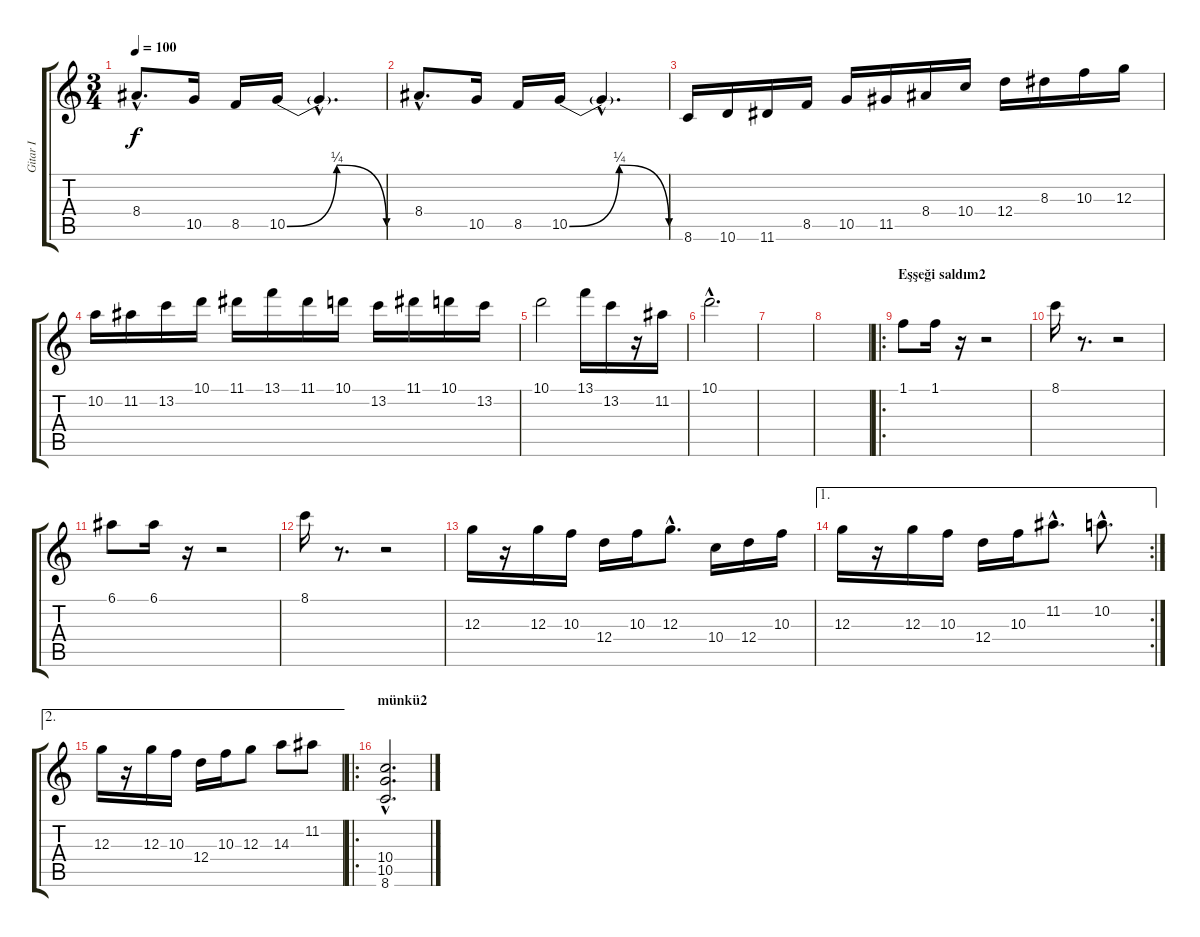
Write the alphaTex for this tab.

\track ("Gitar I" "Gitar I") {instrument distortionguitar}
\staff {score tabs}
\tuning (E4 B3 G3 D3 A2 E2) {hide}
\ts (3 4)
\tempo 100
\clef g2
\ks c
8.4{hac}.8{d dy f} 10.5.16 8.5.16 10.5{be (bendrelease 0 0 7 1 7 1 60 0)}.16 10.5{hac t}.4{d} |
8.4{hac}.8{d} 10.5.16 8.5.16 10.5{be (bendrelease 0 0 7 1 7 1 60 0)}.16 10.5{hac t}.4{d} |
8.6.16 10.6.16 11.6.16 8.5.16 10.5.16 11.5.16 8.4.16 10.4.16 12.4.16 8.3.16 10.3.16 12.3.16 |
10.2.16 11.2.16 13.2.16 10.1.16 11.1.16 13.1.16 11.1.16 10.1.16 13.2.16 11.1.16 10.1.16 13.2.16 |
10.1.2 13.1.16 13.2.16 r.16 11.2.16 |
10.1{hac}.2{d} |
|
|
\ro
\section ("" "Eşşeği saldım2")
1.1.8{volume 16} 1.1.16 r.16 r.2 |
8.1.16 r.8{d} r.2 |
6.1.8 6.1.16 r.16 r.2 |
8.1.16 r.8{d} r.2 |
12.3.16 r.16 12.3.16 10.3.16 12.4.16 10.3.16 12.3{hac}.8{d} 10.4.16 12.4.16 10.3.16 |
\ae 1
\rc 2
12.3.16 r.16 12.3.16 10.3.16 12.4.16 10.3.16 11.2{hac}.8{d} 10.2{hac}.8{d} |
\ae 2
12.3.16 r.16 12.3.16 10.3.16 12.4.16 10.3.16 12.3.8 14.3.8 11.2.8 |
\ro
\section ("" "münkü2")
(10.4{hac} 10.5{hac} 8.6{hac}).2{d volume 8}
